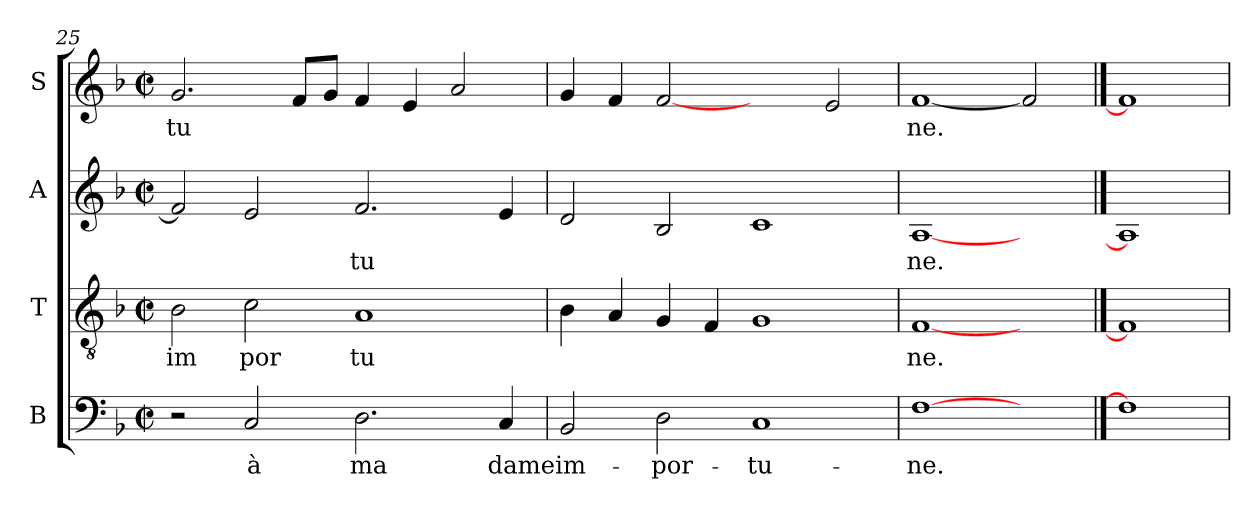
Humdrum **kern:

**kern	**text	**kern	**text	**kern	**text	**kern	**text
*part4	*part4	*part3	*part3	*part2	*part2	*part1	*part1
*staff4	*staff4	*staff3	*staff3	*staff2	*staff2	*staff1	*staff1
*I"B	*	*I"T	*	*I"A	*	*I"S	*
*clefF4	*	*clefGv2	*	*clefG2	*	*clefG2	*
*k[b-]	*	*k[b-]	*	*k[b-]	*	*k[b-]	*
*F:	*	*F:	*	*F:	*	*F:	*
*M2/2	*	*M2/2	*	*M2/2	*	*M2/2	*
*met(c|)	*	*met(c|)	*	*met(c|)	*	*met(c|)	*
=25	=25	=25	=25	=25	=25	=25	=25
!	!	!	!LO:LY:b:cj	!	!LO:LY:b:cj	!	!LO:LY:b:cj
2r	.	2B-\	im	2f/]	--	2.g/	-tu-
!	!LO:LY:b:cj	!	!LO:LY:b:cj	!	!LO:LY:b:cj	!	!
2C/	à	2c\	por	2e/	--	.	.
!	!	!	!	!	!	!	!LO:LY:b:cj
.	.	.	.	.	.	8f/L	--
!	!	!	!	!	!	!	!LO:LY:b:cj
.	.	.	.	.	.	8g/J	--
!	!LO:LY:b:cj	!	!LO:LY:b:cj	!	!LO:LY:b:cj	!	!LO:LY:b:cj
2.D\	ma	1A	tu	2.f/	-tu-	4f/	--
!	!	!	!	!	!	!	!LO:LY:b:cj
.	.	.	.	.	.	4e/	--
!	!	!	!	!	!	!	!LO:LY:b:cj
.	.	.	.	.	.	2a/	--
!	!LO:LY:b:cj	!	!	!	!LO:LY:b:cj	!	!
4C/	dame	.	.	4e/	--	.	.
=26	=26	=26	=26	=26	=26	=26	=26
!	!LO:LY:b:cj	!	!LO:LY:b:cj	!	!LO:LY:b:cj	!	!LO:LY:b:cj
2BB-/	im-	4B-\	.	2d/	--	4g/	--
!	!	!	!LO:LY:b:cj	!	!	!	!LO:LY:b:cj
.	.	4A/	.	.	.	4f/	--
!	!LO:LY:b:cj	!	!LO:LY:b:cj	!	!LO:LY:b:cj	!	!LO:LY:b:cj
2D\	-por-	4G/	.	2B-/	--	[2f	--
!	!	!	!LO:LY:b:cj	!	!	!	!
.	.	4F/	.	.	.	.	.
!	!LO:LY:b:cj	!	!LO:LY:b:cj	!	!LO:LY:b:cj	!	!
1C	-tu-	1G	.	1c	--	2ryy	.
!	!	!	!	!	!	!	!LO:LY:b:cj
.	.	.	.	.	.	2e/	--
=27	=27	=27	=27	=27	=27	=27	=27
!	!LO:LY:b:cj	!	!LO:LY:b:cj	!	!LO:LY:b:cj	!	!LO:LY:b:cj
[1F	-ne.	[1F	ne.	[1A	-ne.	[1f	-ne.
2ryy	.	2ryy	.	2ryy	.	2f]	.
==28	==28	==28	==28	==28	==28	==28	==28
1F]	.	1F]	.	1A]	.	1f]	.
=	=	=	=	=	=	=	=
*-	*-	*-	*-	*-	*-	*-	*-
